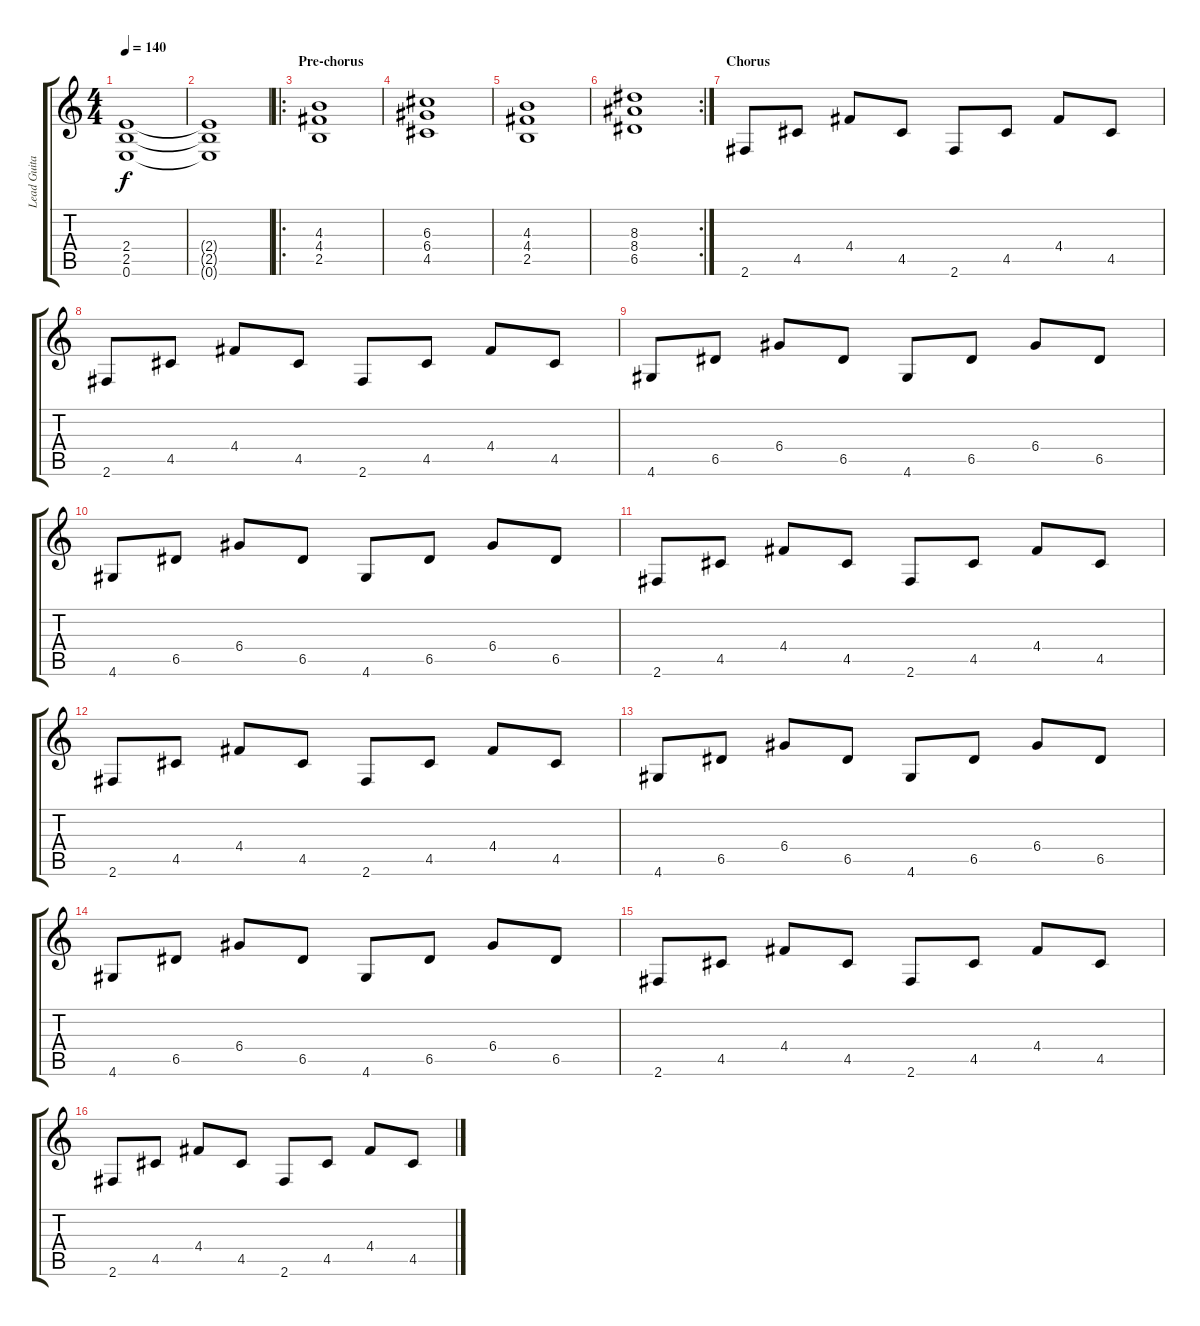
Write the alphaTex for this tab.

\track ("Lead Guitar" "Lead Guita") {instrument distortionguitar}
\staff {score tabs}
\tuning (E4 B3 G3 D3 A2 E2) {hide}
\ts (4 4)
\tempo 140
\clef g2
\ks c
(2.4 2.5 0.6).1{dy f} |
(2.4{t} 2.5{t} 0.6{t}).1 |
\ro
\section ("" "Pre-chorus")
(4.3 4.4 2.5).1 |
(6.3 6.4 4.5).1 |
(4.3 4.4 2.5).1 |
\rc 2
(8.3 8.4 6.5).1 |
\section ("" "Chorus")
2.6.8{volume 13} 4.5.8 4.4.8 4.5.8 2.6.8 4.5.8 4.4.8 4.5.8 |
2.6.8 4.5.8 4.4.8 4.5.8 2.6.8 4.5.8 4.4.8 4.5.8 |
4.6.8 6.5.8 6.4.8 6.5.8 4.6.8 6.5.8 6.4.8 6.5.8 |
4.6.8 6.5.8 6.4.8 6.5.8 4.6.8 6.5.8 6.4.8 6.5.8 |
2.6.8{volume 13} 4.5.8 4.4.8 4.5.8 2.6.8 4.5.8 4.4.8 4.5.8 |
2.6.8 4.5.8 4.4.8 4.5.8 2.6.8 4.5.8 4.4.8 4.5.8 |
4.6.8 6.5.8 6.4.8 6.5.8 4.6.8 6.5.8 6.4.8 6.5.8 |
4.6.8 6.5.8 6.4.8 6.5.8 4.6.8 6.5.8 6.4.8 6.5.8 |
2.6.8{volume 13} 4.5.8 4.4.8 4.5.8 2.6.8 4.5.8 4.4.8 4.5.8 |
2.6.8 4.5.8 4.4.8 4.5.8 2.6.8 4.5.8 4.4.8 4.5.8
